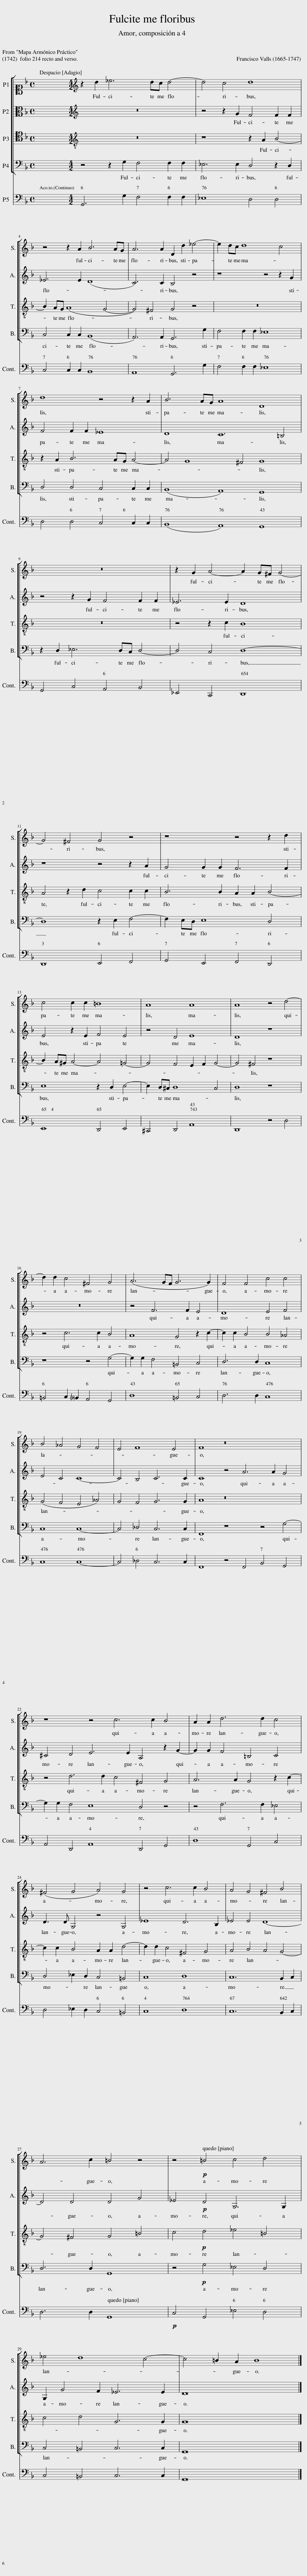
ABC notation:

X:1
%%score [ 1 2 3 4 ] 5
L:1/8
M:4/4
I:linebreak $
K:F
V:1 alto1
V:2 alto
V:3 tenor transpose=-12
V:4 bass
V:5 bass
V:1
 x8 |[M:4/2][K:treble] z2 d2 _e6 dc d4- | d4 c4 d8 |$ z4 z2 A2 B6 AG | A6 A2 D2 d2 _e4- | %5
 e2 dc d8 c4 |$ d8 z4 z2 A2 | B6 AG A8 D8 |$ z16 | z2 G2 A4- A2 G^F G4- |$ %10
 G4 ^F4 G4 z4 | z8 z4 z2 d2 |$ c4 c2 c2 =B8 | A8 A8 | A8 z4 d4- |$ %15
 d2 d2 c4 ^F4 G4 | (A6 GF G6 G2) | F4 F4 c4 c4 |$ B4 _A4 G4 F4 | E4 F8 E4 | %20
 F8 z16 |$ z8 z4 c6 c2 B4 | A2 A2 d6 d2 c4 |$ (^F4 G4 A4) G4 | z4 c6 c2 B4 | %25
 A4 G4 ^F4 B4 |$ A6 c2 =B4 z4 | z4!p! =B4 c4 d4 |$ _e4 d8 c4- | c4 =B2 A2 B8 |] %30
V:2
 x8 |[M:4/2][K:treble] z16 | z4 z2 G2 F4 F2 F2 |$ _E6 E2 (D8 | C6) C2 B,4 z4 | %5
 z8 z4 z2 G2 |$ F4 F2 F2 _E8 | D8 C12 =B,4 |$ z4 z2 G2 F4 F2 F2 | _E6 E2 D8 |$ %10
 z8 z4 z2 A2 | G4 G2 G2 F6 F2 |$ E4 z2 E2 F4 E4 | z4 D4 E8 | D8 z8 |$ %15
 z16 | z4 F6 F2 E4 | D8 E4 F4 |$ E4 C4 C8- | C4 B,4 C6 C2 | %20
 C8 z4 A6 A2 G4 |$ ^C4 D4 E6 E2 A,4 z2 G2- | G2 G2 F4 =B,4 C4 |$ D3 D G,4 z4 G,4 | _E8 D6 B,2 | %25
 _E4 E4 D8- |$ D4 D4 D4 G4 | _E4!p! D4 G,6 G,2 |$ G,2 G4 F2 _E6 E2 | D16 |] %30
V:3
 x8 |[M:4/2][K:treble-8] z16 | z8 z2 A2 B4- |$ B2 AG (A8 G4- | G4) ^F4 G4 z4 | %5
 z16 |$ z2 A2 B6 AG A4- | A4 G8 ^F4 G8 |$ z16 | z4 z2 c2 B8 |$ %10
 A4 z2 d2 c4 c2 c2 | B6 B2 A2 A2 B4- |$ B2 A^G A4- A4 =G4- | G4 F4 E2 F2 G4- | G4 ^F4 z8 |$ %15
 z4 c6 c2 B4 | A8 G4 z2 c2- | c2 c2 B4 B4 _A4 |$ (G4 F4 E4 _A4) | G4 F4 G6 G2 | %20
 A8 z16 |$ z4 d6 d2 c4 ^F4 G4 | A6 A2 G4 z2 c2- |$ c2 c2 B4 A2 A2 d4- | d2 d2 c4 ^F4 G4 | %25
 A4 B4 A4 G4- |$ G4 ^F4 G4 =B4 | c4!p! d4 _e4 =B4 |$ c4 d4 G6 G2 | G16 |] %30
V:4
 x8 |[M:4/2] z4 z2 G,2 F,4 F,2 F,2 | _E,6 E,2 D,4 z2 D,2 |$ C,4 C,2 C,2 (B,,8 | A,,6) A,,2 G,,6 G,2 | %5
 F,4 F,2 F,2 _E,8 |$ D,4 D,4 C,4 C,2 C,2 | (B,,8 A,,8) G,,8 |$ z2 D,2 _E,6 D,C, D,4- | D,4 C,4 D,8- |$ %10
 D,8 z2 E,2 F,4- | F,2 E,D, E,8 D,4 |$ E,8 z2 D,2 E,4- | E,2 D,^C, D,8 C,4 | D,8 z8 |$ %15
 z8 z4 G,4- | G,2 G,2 F,4 =B,,4 C,4 | D,6 D,2 C,8 |$ C,8 C,8- | C,4 _D,4 C,6 C,2 | %20
 F,,8 z8 z4 G,4- |$ G,2 G,2 F,4 E,8 D,4 z4 | z4 F,6 F,2 _E,4 |$ D,4 _E,2 D,2 C,4 =B,,4 | C,8 D,8 | %25
 C,12 B,,2 C,2 |$ D,6 D,2 G,,8 | z4!p! G,4 _E,4 D,4 |$ C,4 =B,,4 C,6 C,2 | G,,16 |] %30
V:5
 x8 |[M:4/2] G,,6 G,2 F,4 F,2 F,2 | _E,8 D,4 D,4 |$ C,4 C,2 C,2 B,,8 | A,,8 G,,6 G,2 | %5
 F,4 F,2 F,2 _E,8 |$ D,4 D,4 C,4 C,2 C,2 | (B,,8 A,,8) G,,8 |$ G,,4 C,4 A,,4 B,,4 | _E,,4 C,,4 D,,8 |$ %10
 D,,8 E,,4 F,,4 | G,,4 E,,4 F,,4 D,,4 |$ E,,8 D,,4 E,,4 | ^C,,4 D,,4 A,,8 | D,,8 z4 D,4 |$ %15
 =B,,4 C,2 !courtesy!_B,,2 A,,4 G,,4 | D,8 =B,,4 C,4 | D,6 D,2 C,8 |$ C,8 C,8- | C,4 _D,4 C,6 C,2 | %20
 F,,8 z4 F,,4 B,,4 G,,4 |$ A,,4 D,,4 A,,8 D,,4 G,,4 | D,8 G,,4 C,4 |$ D,4 _E,2 D,2 C,4 =B,,4 | C,8 D,8 | %25
 C,12 B,,2 C,2 |$ D,6 D,2 G,,8 |!p! C,4 G,,4 _E,4 D,4 |$ C,4 =B,,4 C,6 C,2 | G,,16 |] %30
